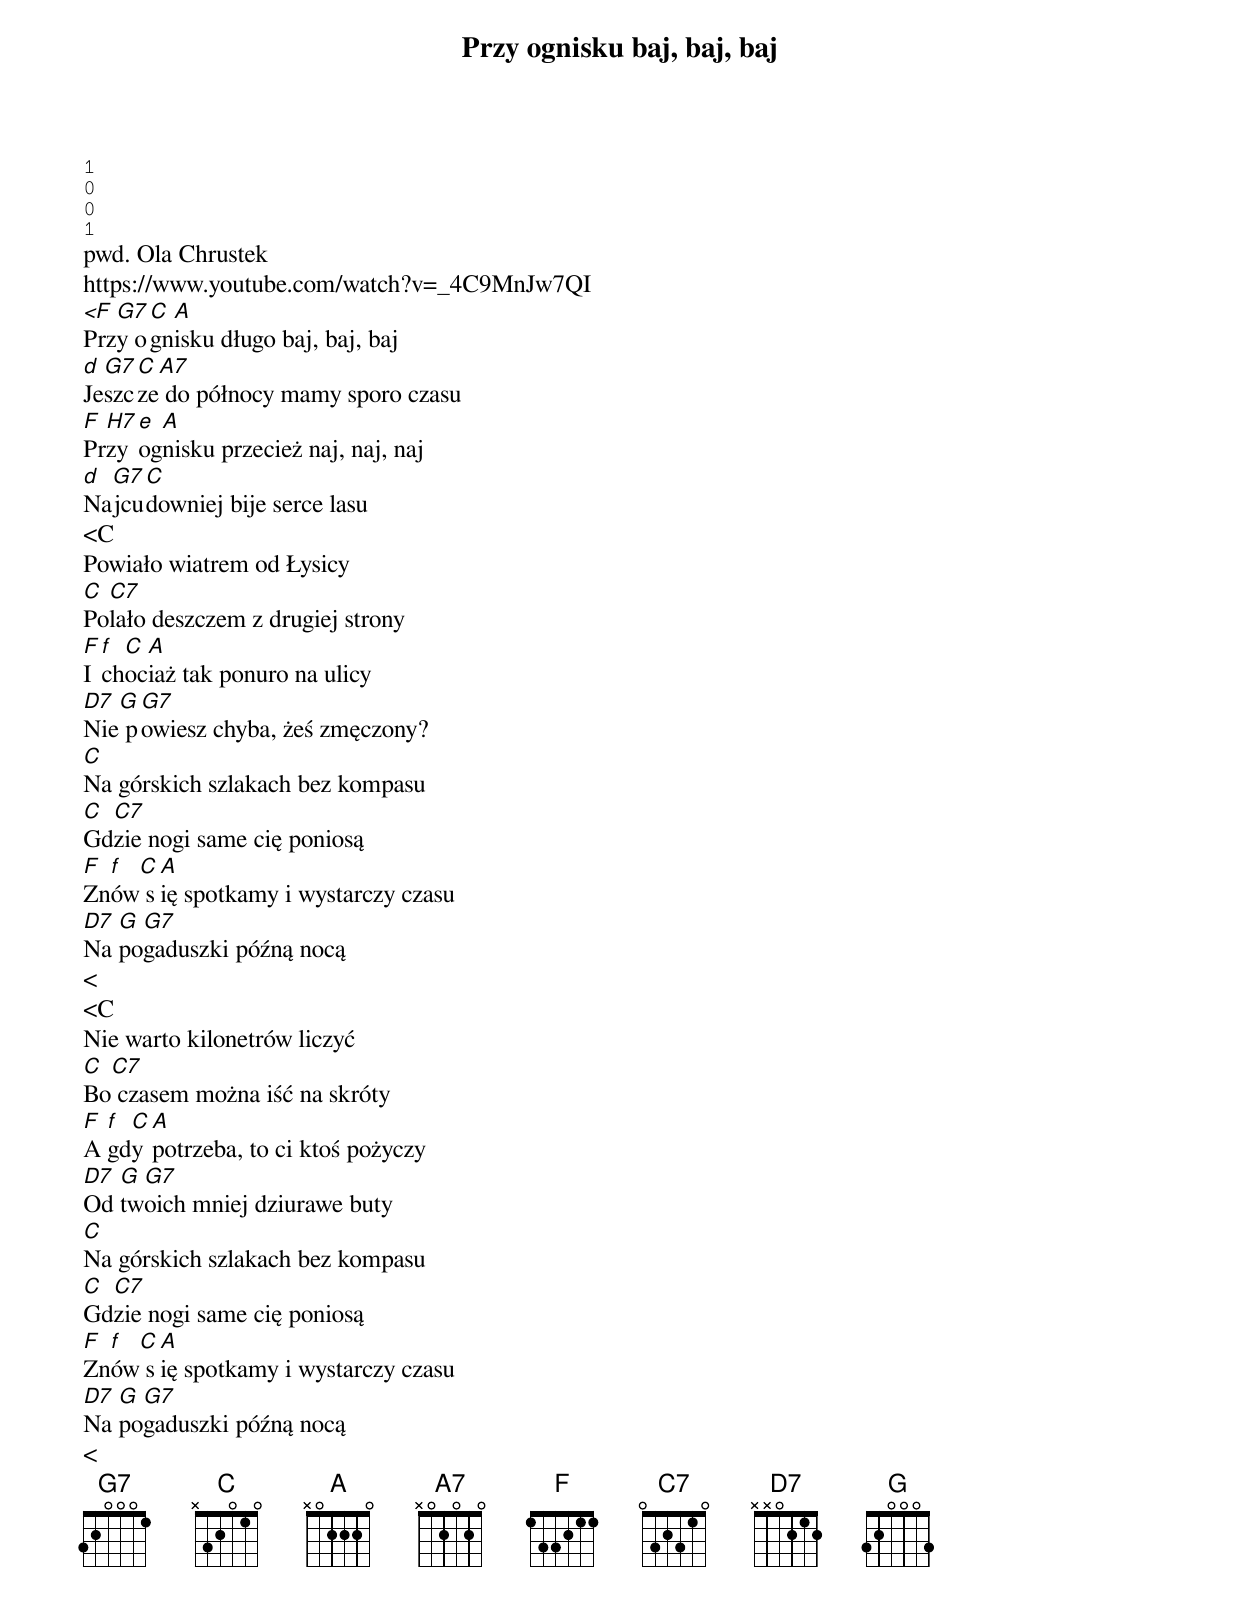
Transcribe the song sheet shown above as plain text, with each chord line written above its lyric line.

Przy ognisku baj, baj, baj
1
0
0
1
pwd. Ola Chrustek
https://www.youtube.com/watch?v=_4C9MnJw7QI
<F G7 C A
Przy ognisku długo baj, baj, baj
d G7 C A7
Jeszcze do północy mamy sporo czasu
F H7 e A
Przy ognisku przecież naj, naj, naj
d G7 C
Najcudowniej bije serce lasu
<C
Powiało wiatrem od Łysicy
C C7
Polało deszczem z drugiej strony
F f C A
I chociaż tak ponuro na ulicy
D7 G G7
Nie powiesz chyba, żeś zmęczony?
C
Na górskich szlakach bez kompasu
C C7
Gdzie nogi same cię poniosą
F f C A
Znów się spotkamy i wystarczy czasu
D7 G G7
Na pogaduszki późną nocą
<
<C
Nie warto kilonetrów liczyć
C C7
Bo czasem można iść na skróty
F f C A
A gdy potrzeba, to ci ktoś pożyczy
D7 G G7
Od twoich mniej dziurawe buty
C
Na górskich szlakach bez kompasu
C C7
Gdzie nogi same cię poniosą
F f C A
Znów się spotkamy i wystarczy czasu
D7 G G7
Na pogaduszki późną nocą
<
